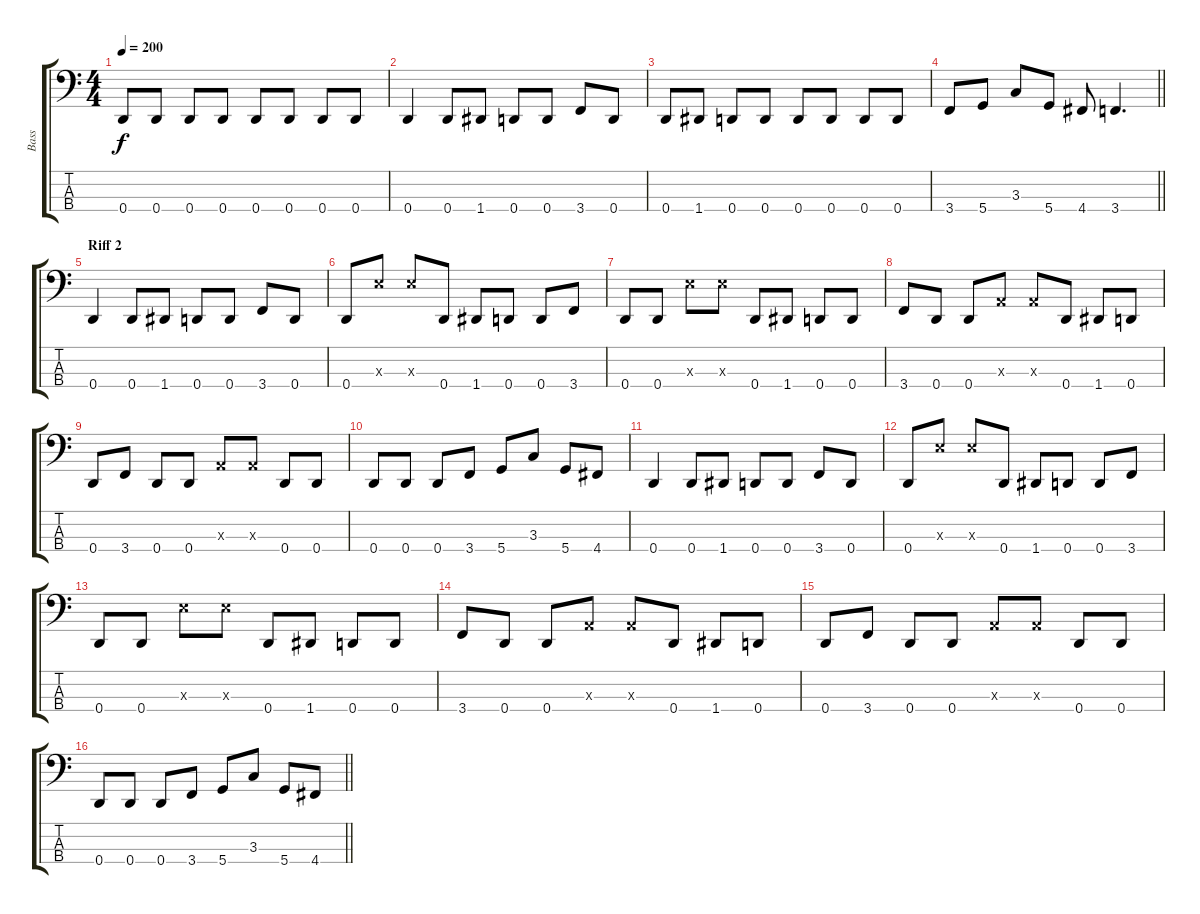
\track ("Bass" "Bass") {instrument electricbassfinger}
\staff {score tabs}
\tuning (G2 D2 A1 D1) {hide}
\ts (4 4)
\tempo 200
\clef f4
\ks c
0.4.8{dy f} 0.4.8 0.4.8 0.4.8 0.4.8 0.4.8 0.4.8 0.4.8 |
0.4.4 0.4.8 1.4.8 0.4.8 0.4.8 3.4.8 0.4.8 |
0.4.8 1.4.8 0.4.8 0.4.8 0.4.8 0.4.8 0.4.8 0.4.8 |
\barLineRight lightlight
3.4.8 5.4.8 3.3.8 5.4.8 4.4.8 3.4.4{d} |
\section ("" "Riff 2")
0.4.4 0.4.8 1.4.8 0.4.8 0.4.8 3.4.8 0.4.8 |
0.4.8 7.3{x}.8 7.3{x}.8 0.4.8 1.4.8 0.4.8 0.4.8 3.4.8 |
0.4.8 0.4.8 7.3{x}.8 7.3{x}.8 0.4.8 1.4.8 0.4.8 0.4.8 |
3.4.8 0.4.8 0.4.8 0.3{x}.8 0.3{x}.8 0.4.8 1.4.8 0.4.8 |
0.4.8 3.4.8 0.4.8 0.4.8 0.3{x}.8 0.3{x}.8 0.4.8 0.4.8 |
0.4.8 0.4.8 0.4.8 3.4.8 5.4.8 3.3.8 5.4.8 4.4.8 |
0.4.4 0.4.8 1.4.8 0.4.8 0.4.8 3.4.8 0.4.8 |
0.4.8 7.3{x}.8 7.3{x}.8 0.4.8 1.4.8 0.4.8 0.4.8 3.4.8 |
0.4.8 0.4.8 7.3{x}.8 7.3{x}.8 0.4.8 1.4.8 0.4.8 0.4.8 |
3.4.8 0.4.8 0.4.8 0.3{x}.8 0.3{x}.8 0.4.8 1.4.8 0.4.8 |
0.4.8 3.4.8 0.4.8 0.4.8 0.3{x}.8 0.3{x}.8 0.4.8 0.4.8 |
\barLineRight lightlight
0.4.8 0.4.8 0.4.8 3.4.8 5.4.8 3.3.8 5.4.8 4.4.8
